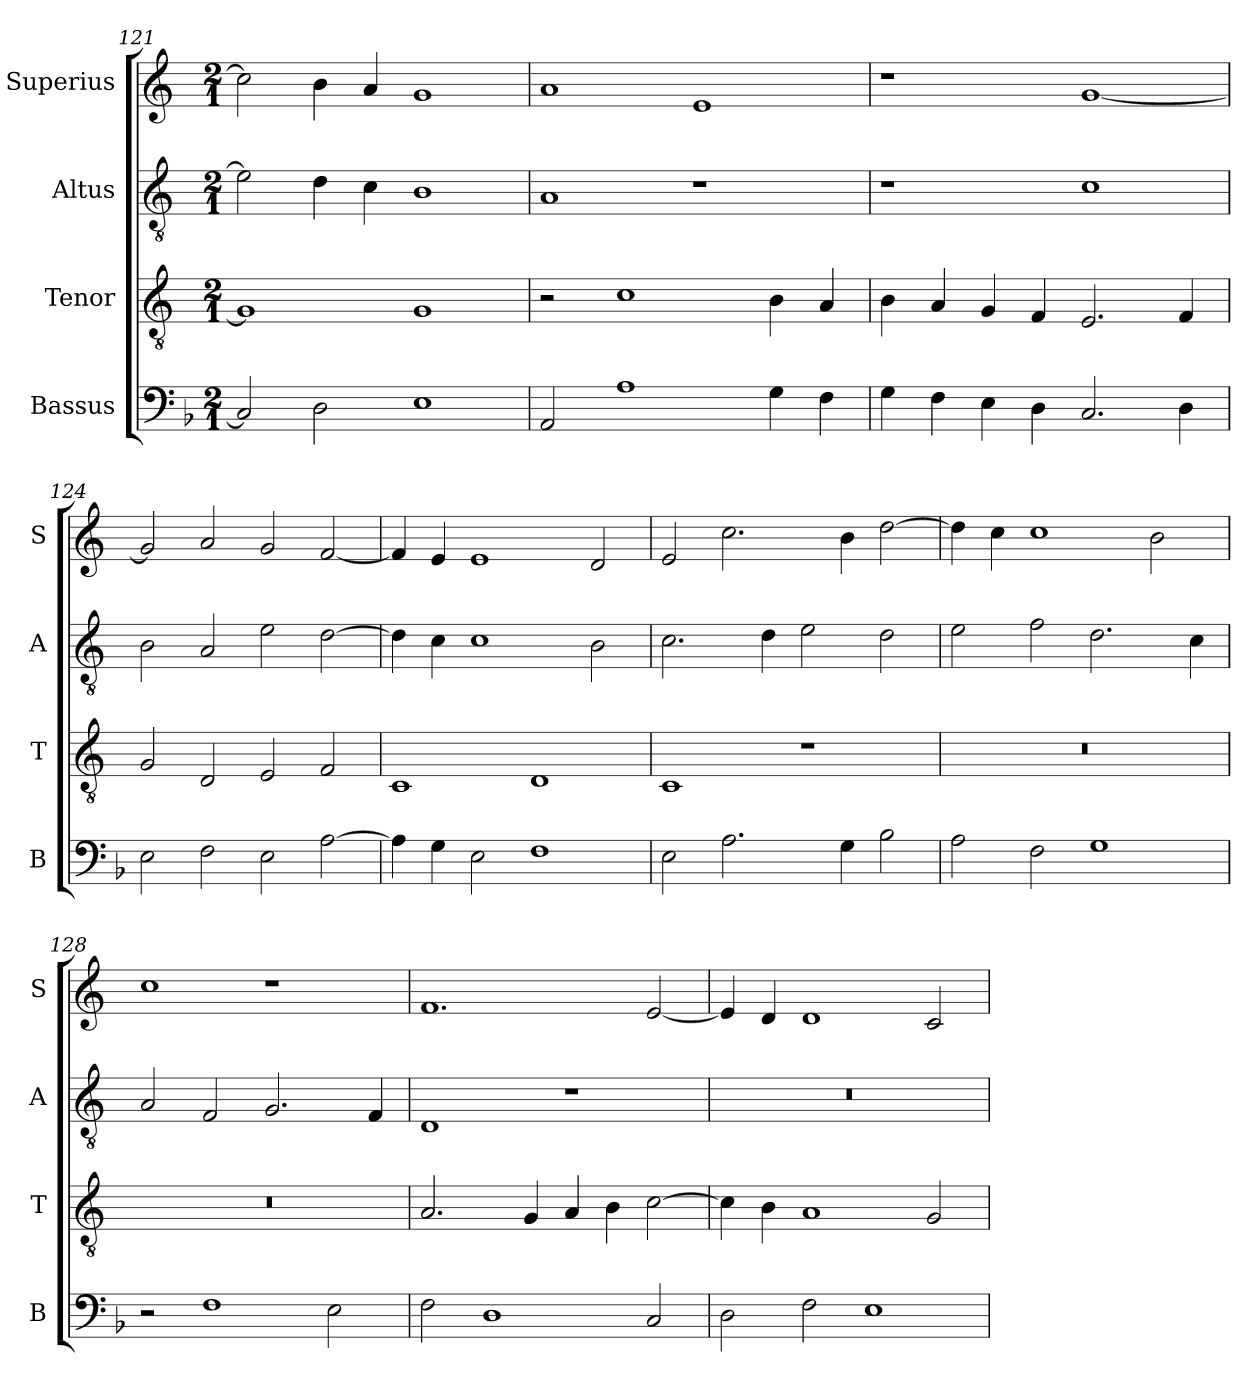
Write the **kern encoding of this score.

**kern	**kern	**kern	**kern
*part4	*part3	*part2	*part1
*staff4	*staff3	*staff2	*staff1
*I"Bassus	*I"Tenor	*I"Altus	*I"Superius
*I'B	*I'T	*I'A	*I'S
*clefF4	*clefGv2	*clefGv2	*clefG2
*k[b-]	*k[]	*k[]	*k[]
*M2/1	*M2/1	*M2/1	*M2/1
=121	=121	=121	=121
2C]	1G]	2e]	2cc]
2D	.	4d	4b
.	.	4c	4a
1E	1G	1B	1g
=122	=122	=122	=122
2AA	2r	1A	1a
1A	1c	.	.
.	.	1r	1e
4G	4B	.	.
4F	4A	.	.
=123	=123	=123	=123
4G	4B	1r	1r
4F	4A	.	.
4E	4G	.	.
4D	4F	.	.
2.C	2.E	1c	[1g
4D	4F	.	.
=124	=124	=124	=124
2E	2G	2B	2g]
2F	2D	2A	2a
2E	2E	2e	2g
[2A	2F	[2d	[2f
=125	=125	=125	=125
4A]	1C	4d]	4f]
4G	.	4c	4e
2E	.	1c	1e
1F	1D	.	.
.	.	2B	2d
=126	=126	=126	=126
2E	1C	2.c	2e
2.A	.	.	2.cc
.	.	4d	.
.	1r	2e	.
4G	.	.	4b
2B-	.	2d	[2dd
=127	=127	=127	=127
2A	0r	2e	4dd]
.	.	.	4cc
2F	.	2f	1cc
1G	.	2.d	.
.	.	.	2b
.	.	4c	.
=128	=128	=128	=128
2r	0r	2A	1cc
1F	.	2F	.
.	.	2.G	1r
2E	.	.	.
.	.	4F	.
=129	=129	=129	=129
2F	2.A	1D	1.f
1D	.	.	.
.	4G	.	.
.	4A	1r	.
.	4B	.	.
2C	[2c	.	[2e
=130	=130	=130	=130
2D	4c]	0r	4e]
.	4B	.	4d
2F	1A	.	1d
1E	.	.	.
.	2G	.	2c
=	=	=	=
*-	*-	*-	*-
